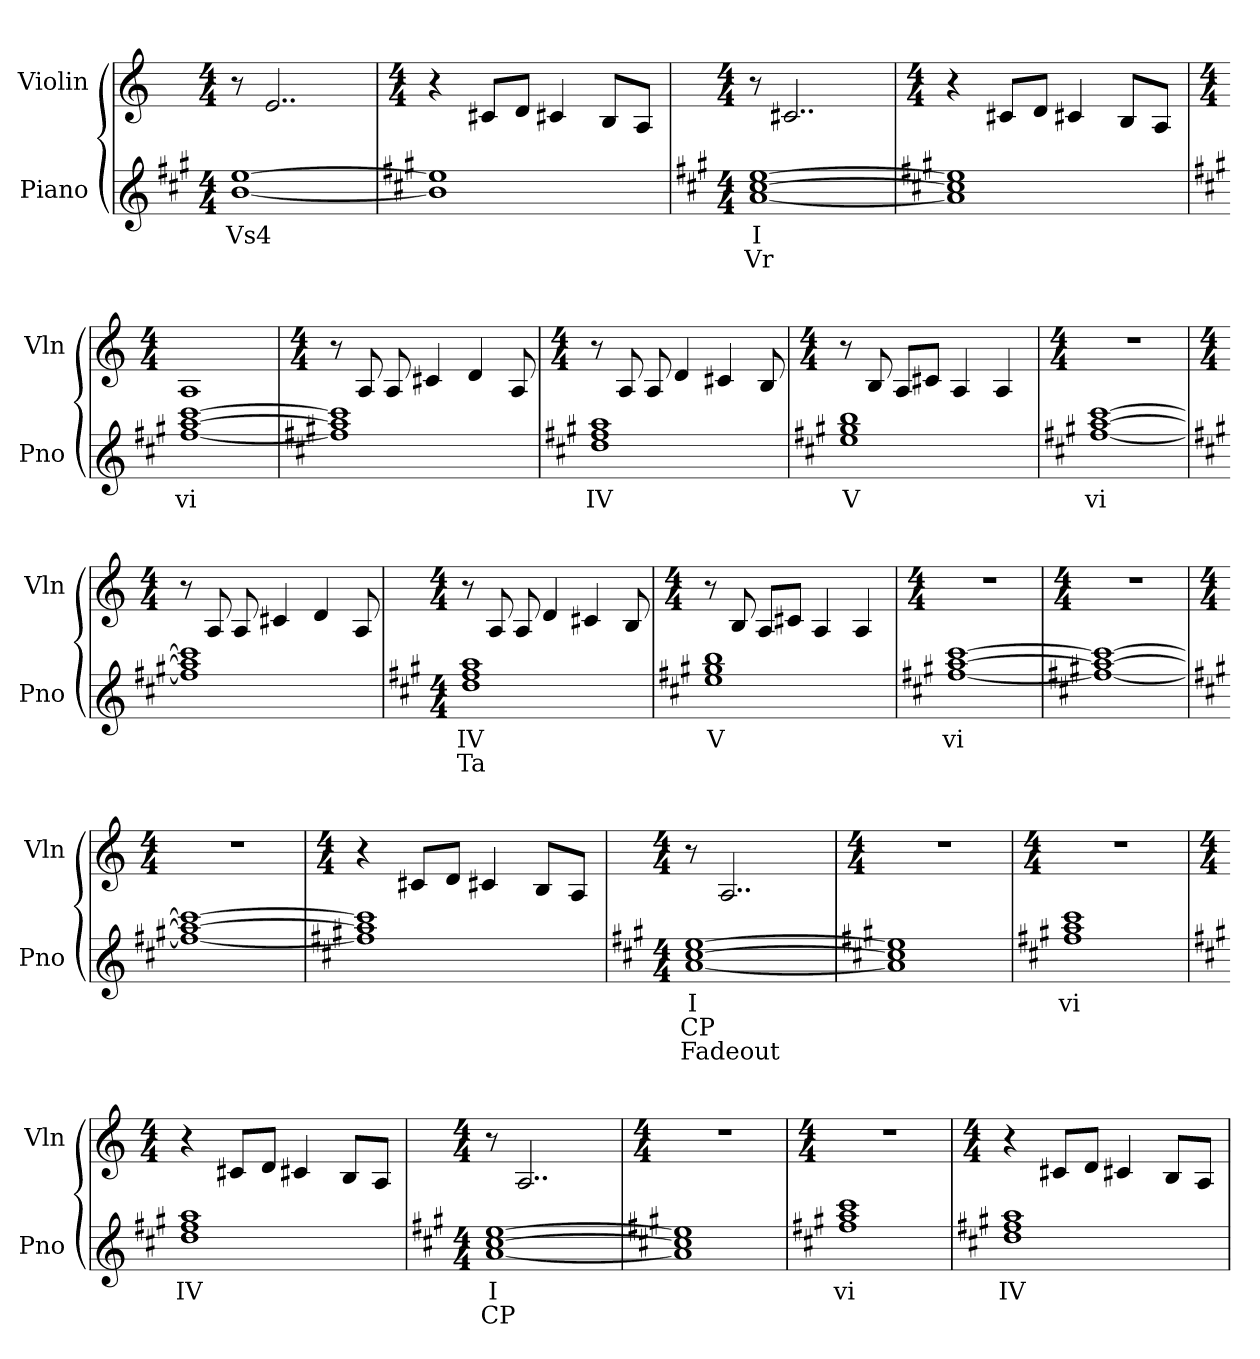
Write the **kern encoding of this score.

**kern	**text	**text	**text	**kern
*part2	*part2	*part2	*part2	*part1
*staff2	*staff2	*staff2	*staff2	*staff1
*I"Piano	*	*	*	*I"Violin
*I'Pno	*	*	*	*I'Vln
*k[f#c#g#]	*	*	*	*
*A:	*	*	*	*
*M4/4	*	*	*	*M4/4
=	=	=	=	=
[1b [1ee	Vs4	.	.	8r
.	.	.	.	2..e
=	=	=	=	=
*k[f#c#g#]	*	*	*	*
*A:	*	*	*	*
*	*	*	*	*M4/4
1b] 1ee]	.	.	.	4r
.	.	.	.	8c#XL
.	.	.	.	8dJ
.	.	.	.	4c#X
.	.	.	.	8BL
.	.	.	.	8AJ
=	=	=	=	=
*k[f#c#g#]	*	*	*	*
*A:	*	*	*	*
*M4/4	*	*	*	*M4/4
[1a [1cc# [1ee	I	Vr	.	8r
.	.	.	.	2..c#X
=	=	=	=	=
*k[f#c#g#]	*	*	*	*
*A:	*	*	*	*
*	*	*	*	*M4/4
1a] 1cc#] 1ee]	.	.	.	4r
.	.	.	.	8c#XL
.	.	.	.	8dJ
.	.	.	.	4c#X
.	.	.	.	8BL
.	.	.	.	8AJ
=	=	=	=	=
*k[f#c#g#]	*	*	*	*
*A:	*	*	*	*
*	*	*	*	*M4/4
[1ff# [1aa [1ccc#	vi	.	.	1A
=	=	=	=	=
*k[f#c#g#]	*	*	*	*
*A:	*	*	*	*
*	*	*	*	*M4/4
1ff#] 1aa] 1ccc#]	.	.	.	8r
.	.	.	.	8A
.	.	.	.	8A
.	.	.	.	4c#X
.	.	.	.	4d
.	.	.	.	8A
=	=	=	=	=
*k[f#c#g#]	*	*	*	*
*A:	*	*	*	*
*	*	*	*	*M4/4
1dd 1ff# 1aa	IV	.	.	8r
.	.	.	.	8A
.	.	.	.	8A
.	.	.	.	4d
.	.	.	.	4c#X
.	.	.	.	8B
=	=	=	=	=
*k[f#c#g#]	*	*	*	*
*A:	*	*	*	*
*	*	*	*	*M4/4
1ee 1gg# 1bb	V	.	.	8r
.	.	.	.	8B
.	.	.	.	8AL
.	.	.	.	8c#XJ
.	.	.	.	4A
.	.	.	.	4A
=	=	=	=	=
*k[f#c#g#]	*	*	*	*
*A:	*	*	*	*
*	*	*	*	*M4/4
[1ff# [1aa [1ccc#	vi	.	.	1r
=	=	=	=	=
*k[f#c#g#]	*	*	*	*
*A:	*	*	*	*
*	*	*	*	*M4/4
1ff#] 1aa] 1ccc#]	.	.	.	8r
.	.	.	.	8A
.	.	.	.	8A
.	.	.	.	4c#X
.	.	.	.	4d
.	.	.	.	8A
=	=	=	=	=
*k[f#c#g#]	*	*	*	*
*A:	*	*	*	*
*M4/4	*	*	*	*M4/4
1dd 1ff# 1aa	IV	Ta	.	8r
.	.	.	.	8A
.	.	.	.	8A
.	.	.	.	4d
.	.	.	.	4c#X
.	.	.	.	8B
=	=	=	=	=
*k[f#c#g#]	*	*	*	*
*A:	*	*	*	*
*	*	*	*	*M4/4
1ee 1gg# 1bb	V	.	.	8r
.	.	.	.	8B
.	.	.	.	8AL
.	.	.	.	8c#XJ
.	.	.	.	4A
.	.	.	.	4A
=	=	=	=	=
*k[f#c#g#]	*	*	*	*
*A:	*	*	*	*
*	*	*	*	*M4/4
[1ff# [1aa [1ccc#	vi	.	.	1r
=	=	=	=	=
*k[f#c#g#]	*	*	*	*
*A:	*	*	*	*
*	*	*	*	*M4/4
1ff#_ 1aa_ 1ccc#_	.	.	.	1r
=	=	=	=	=
*k[f#c#g#]	*	*	*	*
*A:	*	*	*	*
*	*	*	*	*M4/4
1ff#_ 1aa_ 1ccc#_	.	.	.	1r
=	=	=	=	=
*k[f#c#g#]	*	*	*	*
*A:	*	*	*	*
*	*	*	*	*M4/4
1ff#] 1aa] 1ccc#]	.	.	.	4r
.	.	.	.	8c#XL
.	.	.	.	8dJ
.	.	.	.	4c#X
.	.	.	.	8BL
.	.	.	.	8AJ
=	=	=	=	=
*k[f#c#g#]	*	*	*	*
*A:	*	*	*	*
*M4/4	*	*	*	*M4/4
[1a [1cc# [1ee	I	CP	Fadeout	8r
.	.	.	.	2..A
=	=	=	=	=
*k[f#c#g#]	*	*	*	*
*A:	*	*	*	*
*	*	*	*	*M4/4
1a] 1cc#] 1ee]	.	.	.	1r
=	=	=	=	=
*k[f#c#g#]	*	*	*	*
*A:	*	*	*	*
*	*	*	*	*M4/4
1ff# 1aa 1ccc#	vi	.	.	1r
=	=	=	=	=
*k[f#c#g#]	*	*	*	*
*A:	*	*	*	*
*	*	*	*	*M4/4
1dd 1ff# 1aa	IV	.	.	4r
.	.	.	.	8c#XL
.	.	.	.	8dJ
.	.	.	.	4c#X
.	.	.	.	8BL
.	.	.	.	8AJ
=	=	=	=	=
*k[f#c#g#]	*	*	*	*
*A:	*	*	*	*
*M4/4	*	*	*	*M4/4
[1a [1cc# [1ee	I	CP	.	8r
.	.	.	.	2..A
=	=	=	=	=
*k[f#c#g#]	*	*	*	*
*A:	*	*	*	*
*	*	*	*	*M4/4
1a] 1cc#] 1ee]	.	.	.	1r
=	=	=	=	=
*k[f#c#g#]	*	*	*	*
*A:	*	*	*	*
*	*	*	*	*M4/4
1ff# 1aa 1ccc#	vi	.	.	1r
=	=	=	=	=
*k[f#c#g#]	*	*	*	*
*A:	*	*	*	*
*	*	*	*	*M4/4
1dd 1ff# 1aa	IV	.	.	4r
.	.	.	.	8c#XL
.	.	.	.	8dJ
.	.	.	.	4c#X
.	.	.	.	8BL
.	.	.	.	8AJ
=	=	=	=	=
*-	*-	*-	*-	*-
